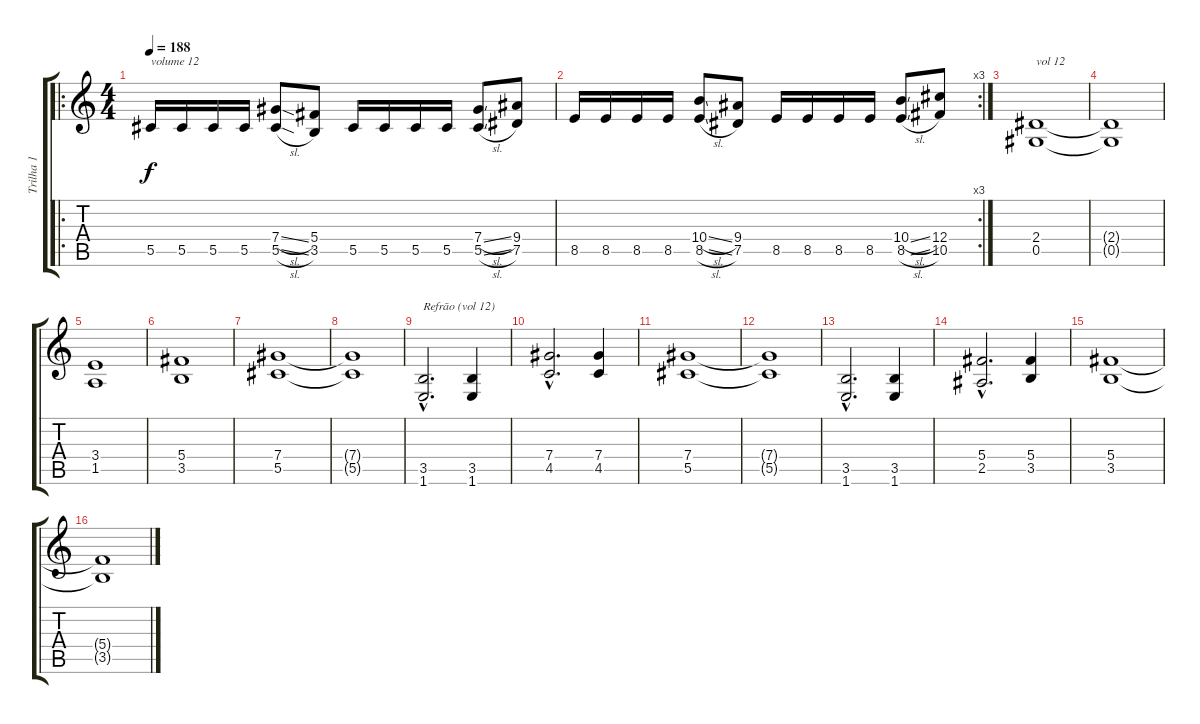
\track ("Trilha 1" "Trilha 1") {instrument overdrivenguitar}
\staff {score tabs}
\tuning (Eb4 Bb3 Gb3 Db3 Ab2 Eb2) {hide}
\ro
\ts (4 4)
\tempo 188
\clef g2
\ks c
5.5.16{txt "volume 12" dy f volume 12} 5.5.16 5.5.16 5.5.16 (7.4{sl} 5.5{sl}).8 (5.4 3.5).8 5.5.16 5.5.16 5.5.16 5.5.16 (7.4{sl} 5.5{sl}).8 (9.4 7.5).8 |
\rc 3
8.5.16 8.5.16 8.5.16 8.5.16 (10.4{sl} 8.5{sl}).8 (9.4 7.5).8 8.5.16 8.5.16 8.5.16 8.5.16 (10.4{sl} 8.5{sl}).8 (12.4 10.5).8 |
(2.4 0.5).1{txt "vol 12"} |
(2.4{t} 0.5{t}).1 |
(3.4 1.5).1 |
(5.4 3.5).1 |
(7.4 5.5).1 |
(7.4{t} 5.5{t}).1 |
(3.5{hac} 1.6{hac}).2{d txt "Refrão (vol 12)"} (3.5 1.6).4 |
(7.4{hac} 4.5{hac}).2{d} (7.4 4.5).4 |
(7.4 5.5).1 |
(7.4{t} 5.5{t}).1 |
(3.5{hac} 1.6{hac}).2{d} (3.5 1.6).4 |
(5.4{hac} 2.5{hac}).2{d} (5.4 3.5).4 |
(5.4 3.5).1 |
(5.4{t} 3.5{t}).1
